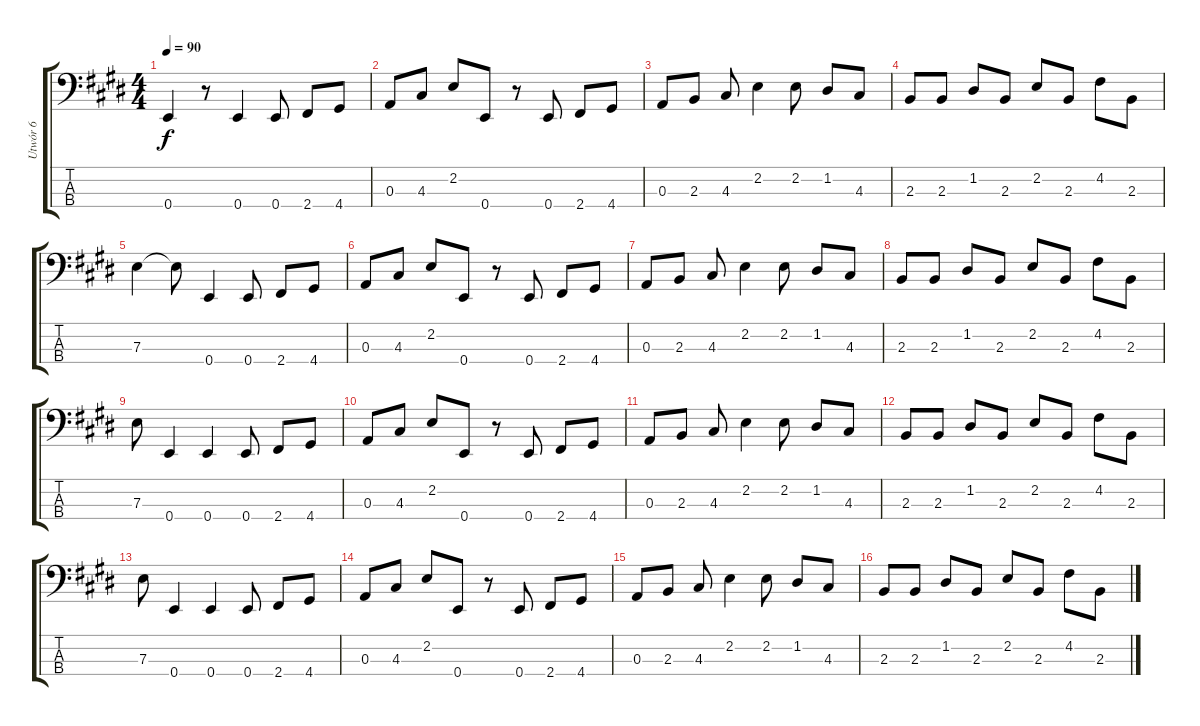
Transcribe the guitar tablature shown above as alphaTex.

\track ("Utwór 6" "Utwór 6") {instrument electricbasspick}
\staff {score tabs}
\tuning (G2 D2 A1 E1) {hide}
\ts (4 4)
\tempo 90
\clef f4
\ks e
0.4.4{dy f} r.8 0.4.4 0.4.8 2.4.8 4.4.8 |
0.3.8 4.3.8 2.2.8 0.4.8 r.8 0.4.8 2.4.8 4.4.8 |
0.3.8 2.3.8 4.3.8 2.2.4 2.2.8 1.2.8 4.3.8 |
2.3.8 2.3.8 1.2.8 2.3.8 2.2.8 2.3.8 4.2.8 2.3.8 |
7.3.4 7.3{t}.8 0.4.4 0.4.8 2.4.8 4.4.8 |
0.3.8 4.3.8 2.2.8 0.4.8 r.8 0.4.8 2.4.8 4.4.8 |
0.3.8 2.3.8 4.3.8 2.2.4 2.2.8 1.2.8 4.3.8 |
2.3.8 2.3.8 1.2.8 2.3.8 2.2.8 2.3.8 4.2.8 2.3.8 |
7.3.8 0.4.4 0.4.4 0.4.8 2.4.8 4.4.8 |
0.3.8 4.3.8 2.2.8 0.4.8 r.8 0.4.8 2.4.8 4.4.8 |
0.3.8 2.3.8 4.3.8 2.2.4 2.2.8 1.2.8 4.3.8 |
2.3.8 2.3.8 1.2.8 2.3.8 2.2.8 2.3.8 4.2.8 2.3.8 |
7.3.8 0.4.4 0.4.4 0.4.8 2.4.8 4.4.8 |
0.3.8 4.3.8 2.2.8 0.4.8 r.8 0.4.8 2.4.8 4.4.8 |
0.3.8 2.3.8 4.3.8 2.2.4 2.2.8 1.2.8 4.3.8 |
2.3.8 2.3.8 1.2.8 2.3.8 2.2.8 2.3.8 4.2.8 2.3.8
